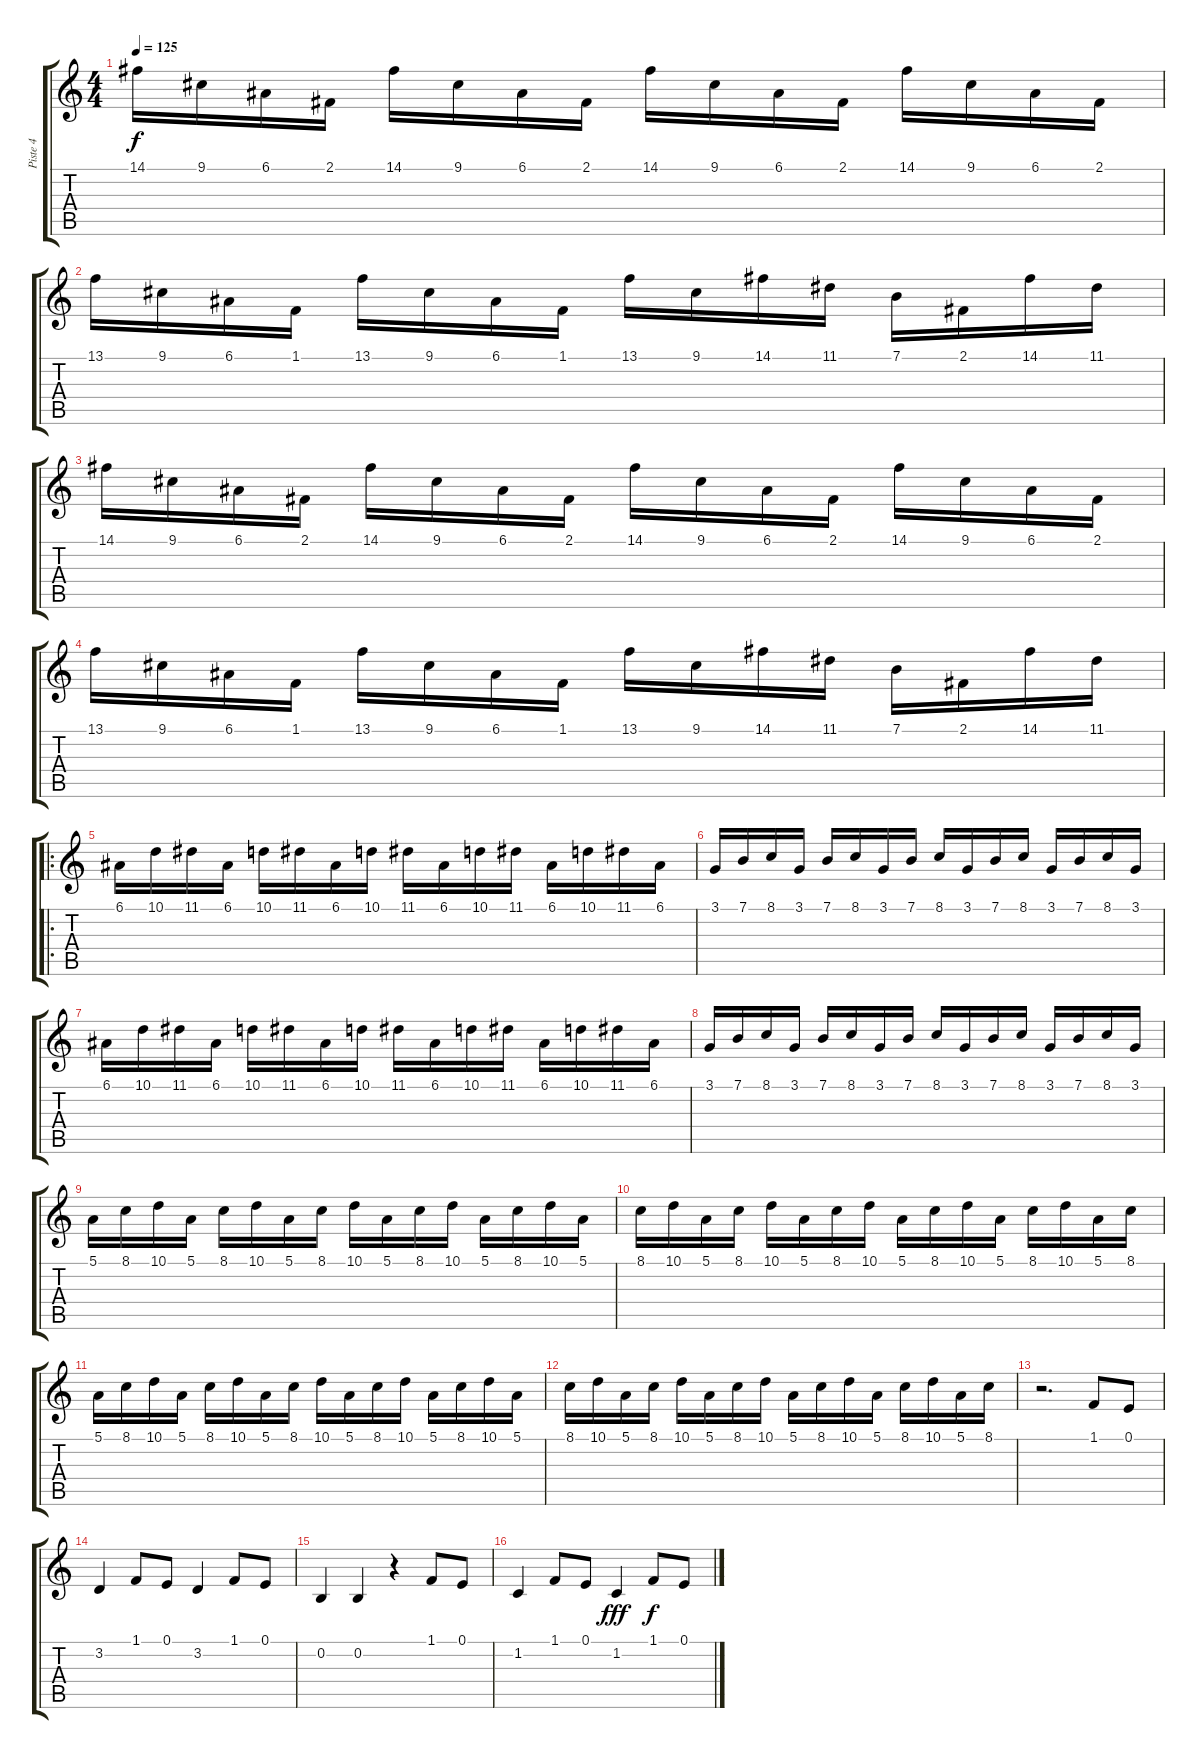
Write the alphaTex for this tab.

\track ("Piste 4" "Piste 4") {instrument lead2sawtooth}
\staff {score tabs}
\tuning (E4 B3 G3 D3 A2 E2) {hide}
\ts (4 4)
\tempo 125
\clef g2
\ks c
14.1.16{dy f} 9.1.16 6.1.16 2.1.16 14.1.16 9.1.16 6.1.16 2.1.16 14.1.16 9.1.16 6.1.16 2.1.16 14.1.16 9.1.16 6.1.16 2.1.16 |
13.1.16 9.1.16 6.1.16 1.1.16 13.1.16 9.1.16 6.1.16 1.1.16 13.1.16 9.1.16 14.1.16 11.1.16 7.1.16 2.1.16 14.1.16 11.1.16 |
14.1.16 9.1.16 6.1.16 2.1.16 14.1.16 9.1.16 6.1.16 2.1.16 14.1.16 9.1.16 6.1.16 2.1.16 14.1.16 9.1.16 6.1.16 2.1.16 |
13.1.16 9.1.16 6.1.16 1.1.16 13.1.16 9.1.16 6.1.16 1.1.16 13.1.16 9.1.16 14.1.16 11.1.16 7.1.16 2.1.16 14.1.16 11.1.16 |
\ro
6.1.16 10.1.16 11.1.16 6.1.16 10.1.16 11.1.16 6.1.16 10.1.16 11.1.16 6.1.16 10.1.16 11.1.16 6.1.16 10.1.16 11.1.16 6.1.16 |
3.1.16 7.1.16 8.1.16 3.1.16 7.1.16 8.1.16 3.1.16 7.1.16 8.1.16 3.1.16 7.1.16 8.1.16 3.1.16 7.1.16 8.1.16 3.1.16 |
6.1.16 10.1.16 11.1.16 6.1.16 10.1.16 11.1.16 6.1.16 10.1.16 11.1.16 6.1.16 10.1.16 11.1.16 6.1.16 10.1.16 11.1.16 6.1.16 |
3.1.16 7.1.16 8.1.16 3.1.16 7.1.16 8.1.16 3.1.16 7.1.16 8.1.16 3.1.16 7.1.16 8.1.16 3.1.16 7.1.16 8.1.16 3.1.16 |
5.1.16 8.1.16 10.1.16 5.1.16 8.1.16 10.1.16 5.1.16 8.1.16 10.1.16 5.1.16 8.1.16 10.1.16 5.1.16 8.1.16 10.1.16 5.1.16 |
8.1.16 10.1.16 5.1.16 8.1.16 10.1.16 5.1.16 8.1.16 10.1.16 5.1.16 8.1.16 10.1.16 5.1.16 8.1.16 10.1.16 5.1.16 8.1.16 |
5.1.16 8.1.16 10.1.16 5.1.16 8.1.16 10.1.16 5.1.16 8.1.16 10.1.16 5.1.16 8.1.16 10.1.16 5.1.16 8.1.16 10.1.16 5.1.16 |
8.1.16 10.1.16 5.1.16 8.1.16 10.1.16 5.1.16 8.1.16 10.1.16 5.1.16 8.1.16 10.1.16 5.1.16 8.1.16 10.1.16 5.1.16 8.1.16 |
r.2{d} 1.1.8 0.1.8 |
3.2.4 1.1.8 0.1.8 3.2.4 1.1.8 0.1.8 |
0.2.4 0.2.4 r.4 1.1.8 0.1.8 |
1.2.4 1.1.8 0.1.8 1.2.4{dy fff} 1.1.8{dy f} 0.1.8
